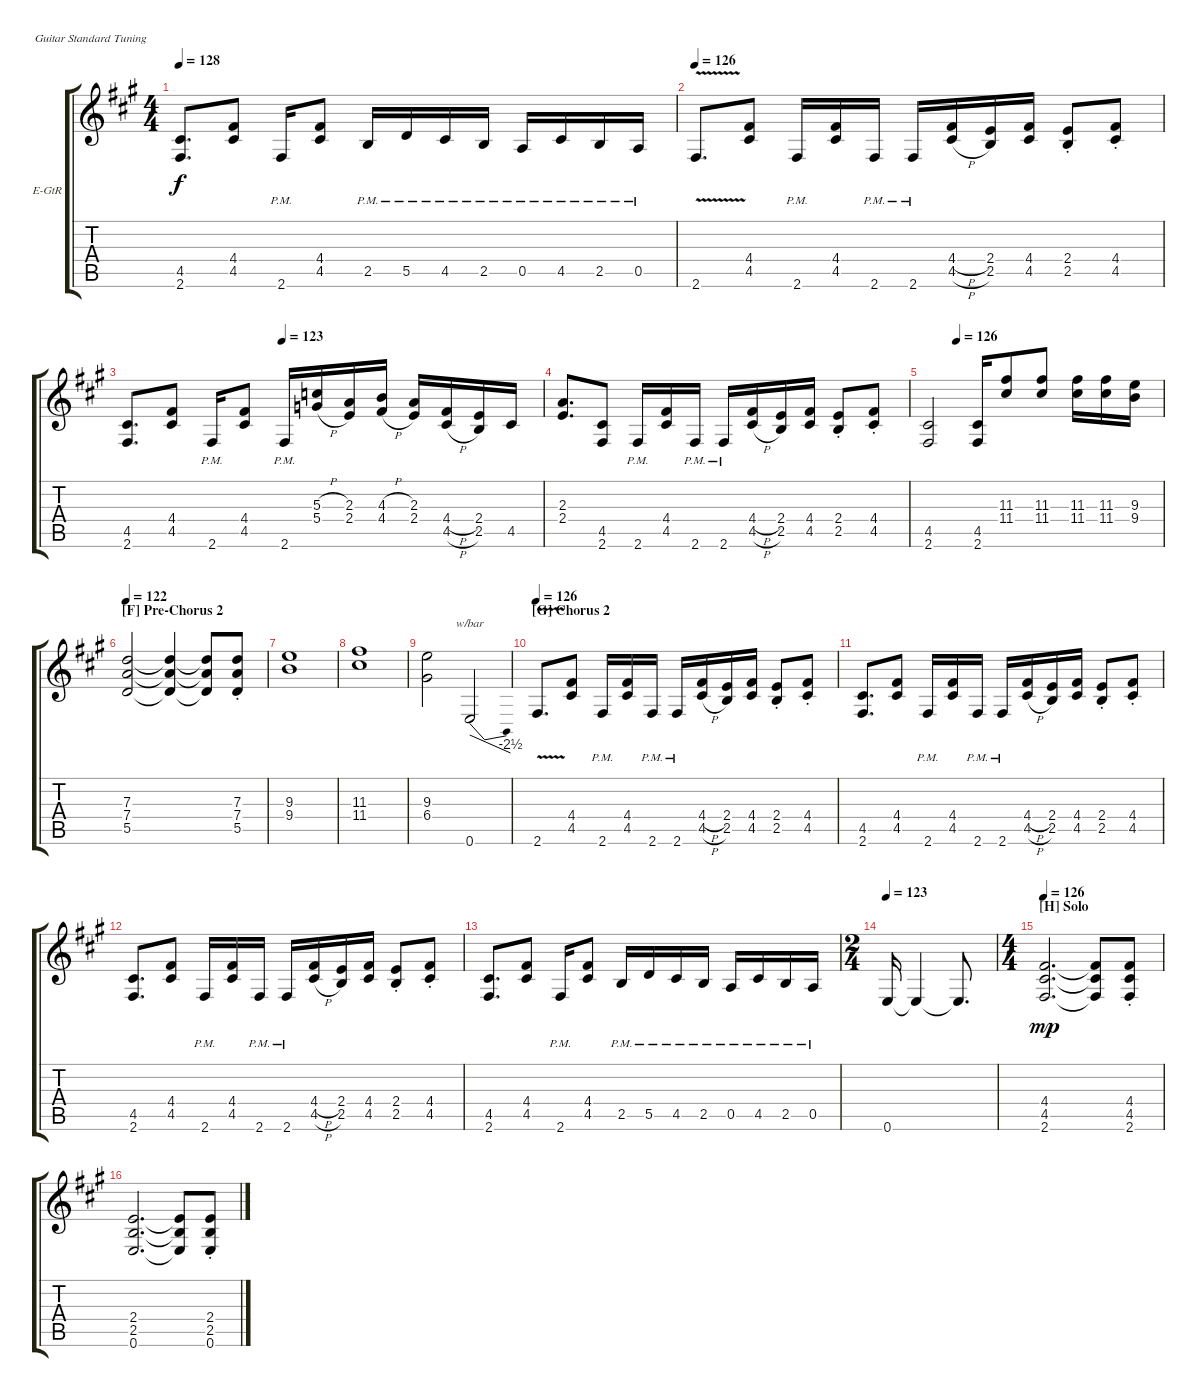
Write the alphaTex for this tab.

\bracketExtendMode groupsimilarinstruments
\firstSystemTrackNameOrientation horizontal
\otherSystemsTrackNameOrientation horizontal
\track ("Vivian Campbell R" "E-GtR") {instrument distortionguitar}
\staff {score tabs}
\tuning (E4 B3 G3 D3 A2 E2)
\ts (4 4)
\tempo 128
\clef g2
\ks f#minor
(4.5 2.6).8{d dy f} (4.4 4.5).8 2.6{pm}.16 (4.4 4.5).8 2.5{pm}.16 5.5{pm}.16 4.5{pm}.16 2.5{pm}.16 0.5{pm}.16 4.5{pm}.16 2.5{pm}.16 0.5{pm}.16 |
\tempo 126
2.6{v}.8{d} (4.4 4.5).8 2.6{pm}.16 (4.4 4.5).16 2.6{pm}.16 2.6{pm}.16 (4.4{h} 4.5{h}).16 (2.4 2.5).16 (4.4 4.5).16 (2.4{st} 2.5{st}).8 (4.4{st} 4.5{st}).8 |
\tempo (123 0.375)
(2.6 4.5).8{d} (4.4 4.5).8 2.6{pm}.16 (4.4 4.5).8 2.6{pm}.16 (5.3{h} 5.4{h}).16 (2.3 2.4).16 (4.3{h} 4.4{h}).16 (2.3 2.4).16 (4.4{h} 4.5{h}).16 (2.4 2.5).16 4.5.16 |
(2.3 2.4).8{d} (2.6 4.5).8 2.6{pm}.16 (4.4 4.5).16 2.6{pm}.16 2.6{pm}.16 (4.4{h} 4.5{h}).16 (2.4 2.5).16 (4.4 4.5).16 (2.4{st} 2.5{st}).8 (4.4{st} 4.5{st}).8 |
\tempo (126 0.125)
(4.5 2.6).2 (2.6 4.5).16 (11.4 11.3).8 (11.4 11.3).8 (11.4 11.3).16 (11.3 11.4).16 (9.4 9.3).16 |
\section ("F" "Pre-Chorus 2")
\tempo 122
(5.5 7.4 7.3).2 (5.5{t} 7.4{t} 7.3{t}).4 (7.3{t} 7.4{t} 5.5{t}).8 (7.4{st} 7.3{st} 5.5{st}).8 |
(9.4 9.3).1 |
(11.3 11.4).1 |
(6.4 9.3).2 0.6.2{tbe (dive default 0 0 60 -10)} |
\section ("G" "Chorus 2")
\tempo 126
2.6{v}.8{d} (4.4 4.5).8 2.6{pm}.16 (4.4 4.5).16 2.6{pm}.16 2.6{pm}.16 (4.4{h} 4.5{h}).16 (2.4 2.5).16 (4.4 4.5).16 (2.4{st} 2.5{st}).8 (4.4{st} 4.5{st}).8 |
(2.6 4.5).8{d} (4.4 4.5).8 2.6{pm}.16 (4.4 4.5).16 2.6{pm}.16 2.6{pm}.16 (4.4{h} 4.5{h}).16 (2.4 2.5).16 (4.4 4.5).16 (2.4{st} 2.5{st}).8 (4.4{st} 4.5{st}).8 |
(2.6 4.5).8{d} (4.4 4.5).8 2.6{pm}.16 (4.4 4.5).16 2.6{pm}.16 2.6{pm}.16 (4.4{h} 4.5{h}).16 (2.4 2.5).16 (4.4 4.5).16 (2.4{st} 2.5{st}).8 (4.4{st} 4.5{st}).8 |
(4.5 2.6).8{d} (4.4 4.5).8 2.6{pm}.16 (4.4 4.5).8 2.5{pm}.16 5.5{pm}.16 4.5{pm}.16 2.5{pm}.16 0.5{pm}.16 4.5{pm}.16 2.5{pm}.16 0.5{pm}.16 |
\ts (2 4)
\tempo 123
0.6.16 0.6{t}.4 0.6{t}.8{d} |
\ts (4 4)
\section ("H" "Solo")
\tempo 126
(4.4 4.5 2.6).2{d dy mp} (4.4{t} 4.5{t} 2.6{t}).8 (4.4{st} 4.5{st} 2.6{st}).8 |
(2.4 2.5 0.6).2{d} (2.4{t} 2.5{t} 0.6{t}).8 (2.4{st} 2.5{st} 0.6{st}).8
